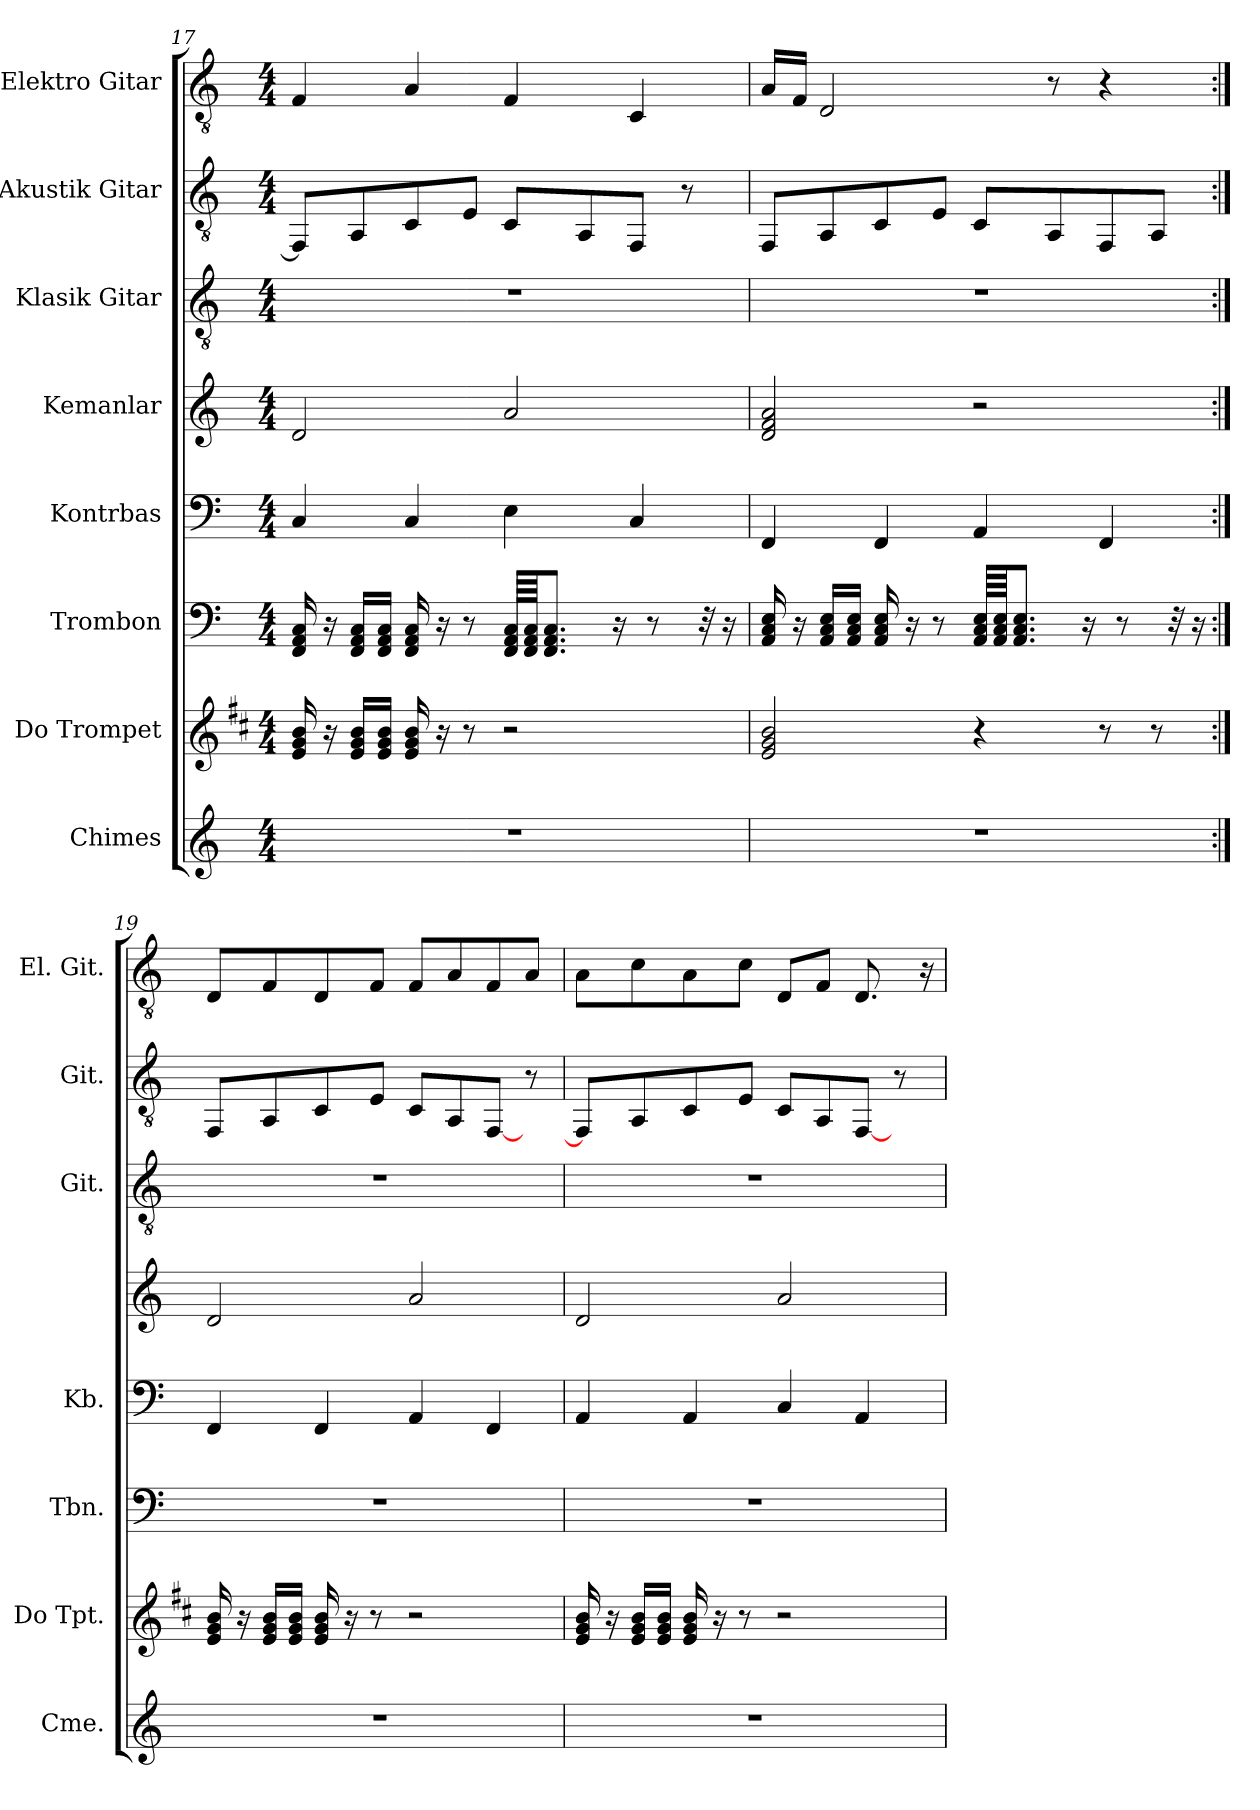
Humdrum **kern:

**kern	**kern	**kern	**kern	**kern	**kern	**kern	**kern
*part8	*part7	*part6	*part5	*part4	*part3	*part2	*part1
*staff8	*staff7	*staff6	*staff5	*staff4	*staff3	*staff2	*staff1
*I"Chimes	*I"Do Trompet	*I"Trombon	*I"Kontrbas	*I"Kemanlar	*I"Klasik Gitar	*I"Akustik Gitar	*I"Elektro Gitar
*I'Cme.	*I'Do Tpt.	*I'Tbn.	*I'Kb.	*	*I'Git.	*I'Git.	*I'El. Git.
!!LO:PB:g=z
*clefG2	*clefG2	*clefF4	*clefF4	*clefG2	*clefGv2	*clefGv2	*clefGv2
*	*ITrd1c2	*	*ITrd7c12	*	*	*	*
*k[]	*k[]	*k[]	*k[]	*k[]	*k[]	*k[]	*k[]
*M4/4	*M4/4	*M4/4	*M4/4	*M4/4	*M4/4	*M4/4	*M4/4
=17	=17	=17	=17	=17	=17	=17	=17
1r	16d/ 16f/ 16a/	16FF/ 16AA/ 16C/	4CC/	2d/	1r	8FF/L]	4F/
.	16r	16r	.	.	.	.	.
.	16d/ 16f/ 16a/LL	16FF/ 16AA/ 16C/LL	.	.	.	8AA/	.
.	16d/ 16f/ 16a/JJ	16FF/ 16AA/ 16C/JJ	.	.	.	.	.
.	16d/ 16f/ 16a/	16FF/ 16AA/ 16C/	4CC/	.	.	8C/	4A/
.	16r	16r	.	.	.	.	.
.	8r	8r	.	.	.	8E/J	.
.	2r	64FF/ 64AA/ 64C/LLLL	4EE\	2a/	.	8C/L	4F/
.	.	64FF/ 64AA/ 64C/JJJ	.	.	.	.	.
.	.	8.FF/ 8.AA/ 8.C/J	.	.	.	.	.
.	.	.	.	.	.	8AA/	.
.	.	16r	.	.	.	.	.
.	.	.	4CC/	.	.	8FF/J	4C/
.	.	8r	.	.	.	.	.
.	.	.	.	.	.	8r	.
.	.	32r	.	.	.	.	.
.	.	16r	.	.	.	.	.
=18	=18	=18	=18	=18	=18	=18	=18
1r	2d/ 2f/ 2a/	16AA/ 16C/ 16E/	4FFF/	2d/ 2f/ 2a/	1r	8FF/L	16A/LL
.	.	16r	.	.	.	.	16F/JJ
.	.	16AA/ 16C/ 16E/LL	.	.	.	8AA/	2D/
.	.	16AA/ 16C/ 16E/JJ	.	.	.	.	.
.	.	16AA/ 16C/ 16E/	4FFF/	.	.	8C/	.
.	.	16r	.	.	.	.	.
.	.	8r	.	.	.	8E/J	.
.	4r	64AA/ 64C/ 64E/LLLL	4AAA/	2r	.	8C/L	.
.	.	64AA/ 64C/ 64E/JJJ	.	.	.	.	.
.	.	8.AA/ 8.C/ 8.E/J	.	.	.	.	.
.	.	.	.	.	.	8AA/	8r
.	.	16r	.	.	.	.	.
.	8r	.	4FFF/	.	.	8FF/	4r
.	.	8r	.	.	.	.	.
.	8r	.	.	.	.	8AA/J	.
.	.	32r	.	.	.	.	.
.	.	16r	.	.	.	.	.
!!LO:PB:g=z
=19:|!	=19:|!	=19:|!	=19:|!	=19:|!	=19:|!	=19:|!	=19:|!
1r	16d/ 16f/ 16a/	1r	4FFF/	2d/	1r	8FF/L	8D/L
.	16r	.	.	.	.	.	.
.	16d/ 16f/ 16a/LL	.	.	.	.	8AA/	8F/
.	16d/ 16f/ 16a/JJ	.	.	.	.	.	.
.	16d/ 16f/ 16a/	.	4FFF/	.	.	8C/	8D/
.	16r	.	.	.	.	.	.
.	8r	.	.	.	.	8E/J	8F/J
.	2r	.	4AAA/	2a/	.	8C/L	8F/L
.	.	.	.	.	.	8AA/	8A/
.	.	.	4FFF/	.	.	[8FF/J	8F/
.	.	.	.	.	.	8r	8A/J
=20	=20	=20	=20	=20	=20	=20	=20
1r	16d/ 16f/ 16a/	1r	4AAA/	2d/	1r	8FF/L]	8A\L
.	16r	.	.	.	.	.	.
.	16d/ 16f/ 16a/LL	.	.	.	.	8AA/	8c\
.	16d/ 16f/ 16a/JJ	.	.	.	.	.	.
.	16d/ 16f/ 16a/	.	4AAA/	.	.	8C/	8A\
.	16r	.	.	.	.	.	.
.	8r	.	.	.	.	8E/J	8c\J
.	2r	.	4CC/	2a/	.	8C/L	8D/L
.	.	.	.	.	.	8AA/	8F/J
.	.	.	4AAA/	.	.	[8FF/J	8.D/
.	.	.	.	.	.	8r	.
.	.	.	.	.	.	.	16r
=	=	=	=	=	=	=	=
*-	*-	*-	*-	*-	*-	*-	*-
